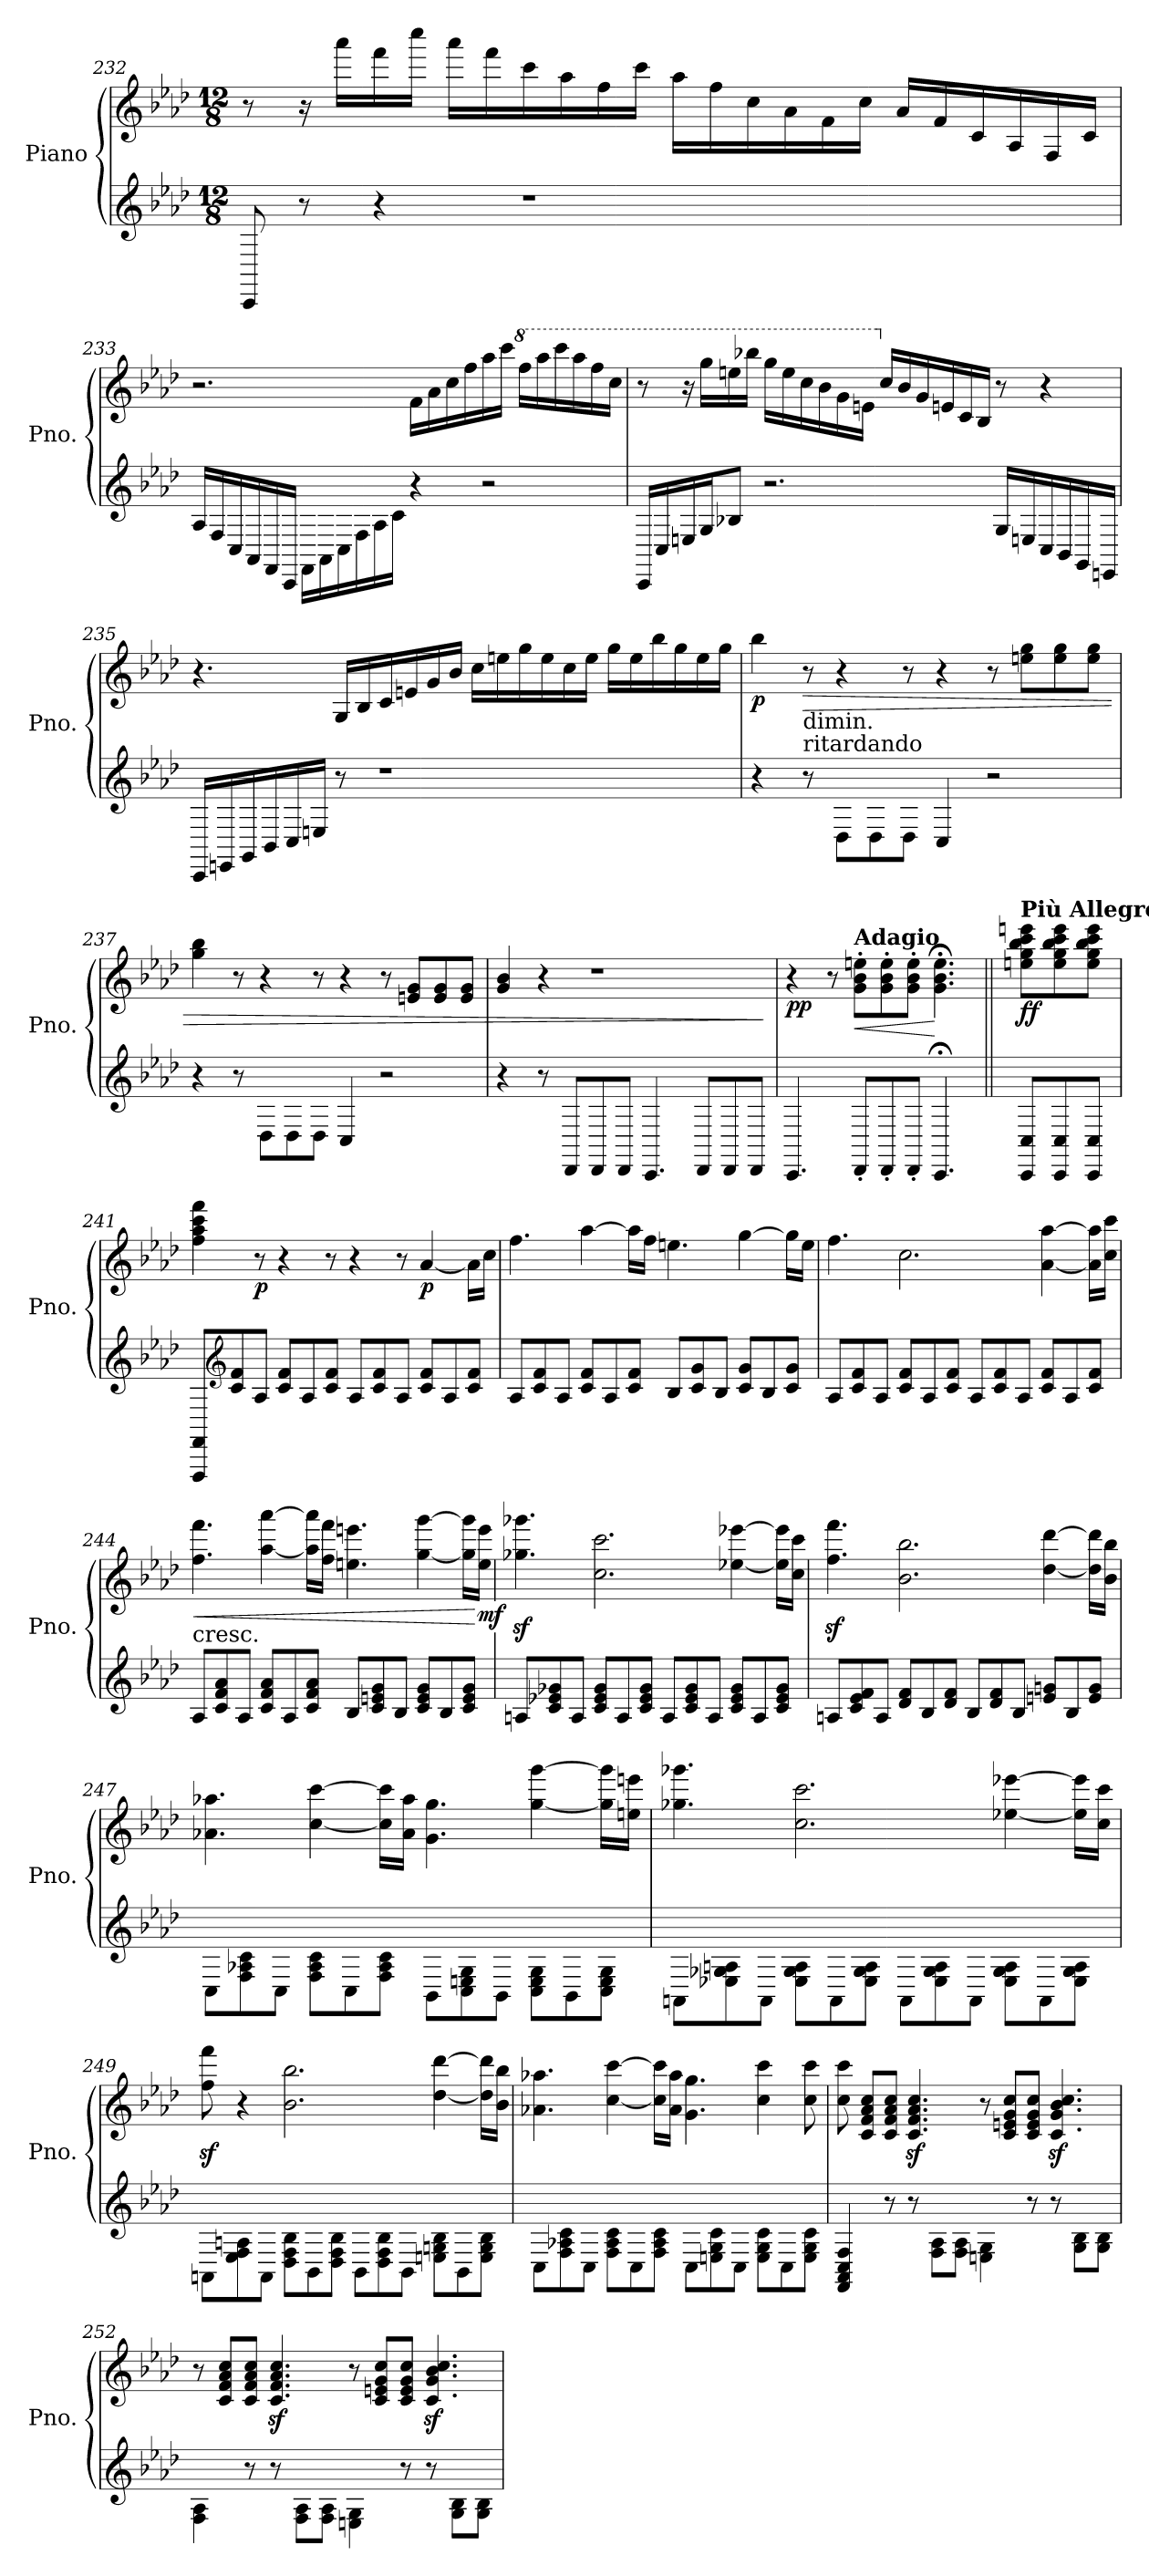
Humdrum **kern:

**kern	**kern	**dynam
*part1	*part1	*part1
*staff2	*staff1	*staff1/2
*I"Piano	*	*
*I'Pno.	*	*
!!LO:PB:g=z
*clefG2	*clefG2	*
*k[b-e-a-d-]	*k[b-e-a-d-]	*
*M12/8	*M12/8	*
=232	=232	=232
8CC/	8r	.
8r	16r	.
.	16aaa-\LL	.
4r	16fff\	.
.	16cccc\JJ	.
.	16aaa-\LL	.
.	16fff\	.
1r	16ccc\	.
.	16aa-\	.
.	16ff\	.
.	16ccc\JJ	.
.	16aa-\LL	.
.	16ff\	.
.	16cc\	.
.	16a-\	.
.	16f\	.
.	16cc\JJ	.
.	16a-/LL	.
.	16f/	.
.	16c/	.
.	16A-/	.
.	16F/	.
.	16c/JJ	.
!!LO:LB:g=z
=233	=233	=233
16A-/LL	2.r	.
16F/	.	.
16C/	.	.
16AA-/	.	.
16FF/	.	.
16CC/JJ	.	.
16FF\LL	.	.
16AA-\	.	.
16C\	.	.
16F\	.	.
16A-\	.	.
16c\JJ	.	.
4r	16f\LL	.
.	16a-\	.
.	16cc\	.
.	16ff\	.
2r	16aa-\	.
.	16ccc\JJ	.
*	*8va	*
.	16fff\LL	.
.	16aaa-\	.
.	16cccc\	.
.	16aaa-\	.
.	16fff\	.
.	16ccc\JJ	.
!!LO:LB:g=z
=234	=234	=234
16CC/LL	8r	.
16C/	.	.
16En/	16r	.
16G/J	16ggg\LL	.
8B-X/J	16eeen\	.
.	16bbb-X\JJ	.
2.r	16ggg\LL	.
.	16eee\	.
.	16ccc\	.
.	16bb-\	.
.	16gg\	.
.	16een\JJ	.
*	*X8va	*
.	16cc/LL	.
.	16b-/	.
.	16g/	.
.	16en/	.
.	16c/	.
.	16B-/JJ	.
16G/LL	8r	.
16En/	.	.
16C/	4r	.
16BB-/	.	.
16GG/	.	.
16EEn/JJ	.	.
!!LO:LB:g=z
=235	=235	=235
16CC/LL	4.r	.
16EEn/	.	.
16GG/	.	.
16BB-/	.	.
16C/	.	.
16En/JJ	.	.
8r	16G/LL	.
.	16B-/	.
1r	16c/	.
.	16en/	.
.	16g/	.
.	16b-/JJ	.
.	16cc\LL	.
.	16een\	.
.	16gg\	.
.	16ee\	.
.	16cc\	.
.	16ee\JJ	.
.	16gg\LL	.
.	16ee\	.
.	16bb-\	.
.	16gg\	.
.	16ee\	.
.	16gg\JJ	.
=236	=236	=236
!	!	!LO:DY:b
4r	4bb-\	p
!	!LO:TX:b:t=dimin.	!
!	!LO:TX:b:t=ritardando	!
!	!	!LO:HP:b
8r	8r	>
8D-\L	4r	.
8D-\	.	.
8D-\J	8r	.
4C/	4r	.
2r	8r	.
.	8een\ 8gg\L	.
.	8ee\ 8gg\	.
.	8ee\ 8gg\J	.
!!LO:LB:g=z
=237	=237	=237
4r	4gg\ 4bb-\	.
8r	8r	.
8D-\L	4r	.
8D-\	.	.
8D-\J	8r	.
4C/	4r	.
2r	8r	.
.	8en/ 8g/L	.
.	8e/ 8g/	.
.	8e/ 8g/J	.
=238	=238	=238
4r	4g/ 4b-/	.
8r	4r	.
8DD-/L	.	.
8DD-/	1r	.
8DD-/J	.	.
4.CC/	.	.
8DD-/L	.	.
8DD-/	.	.
8DD-/J	.	.
.	.	]
=239	=239	=239
!	!	!LO:DY:b
4.CC/	4r	pp
.	8r	.
*	*MM80	*
!	!LO:TX:a:B:t=Adagio	!
!	!	!LO:HP:b
8DD-'/L	8g\' 8b-\' 8een\'L	<
8DD-'/	8g\' 8b-\' 8ee\'	.
8DD-'/J	8g\' 8b-\' 8ee\'J	.
4.CC;</	4.g\;< 4.b-\;< 4.ee\;<	[
=240||	=240||	=240||
*	*MM158	*
!	!LO:TX:a:B:t=Più Allegro	!
!	!	!LO:DY:b
8CC/ 8C/L	8een\ 8gg\ 8bb-\ 8ccc\ 8eeen\L	ff
8CC/ 8C/	8ee\ 8gg\ 8bb-\ 8ccc\ 8eee\	.
8CC/ 8C/J	8ee\ 8gg\ 8bb-\ 8ccc\ 8eee\J	.
!!LO:LB:g=z
=241	=241	=241
8FFF/ 8FF/L	4ff\ 4aa-\ 4ccc\ 4fff\	.
*clefG2	*	*
8c/ 8f/	.	.
!	!	!LO:DY:b
8A-/J	8r	p
8c/ 8f/L	4r	.
8A-/	.	.
8c/ 8f/J	8r	.
8A-/L	4r	.
8c/ 8f/	.	.
8A-/J	8r	.
!	!	!LO:DY:b
8c/ 8f/L	[4a-/	p
8A-/	.	.
8c/ 8f/J	16a-\LL]	.
.	16cc\JJ	.
=242	=242	=242
8A-/L	4.ff\	.
8c/ 8f/	.	.
8A-/J	.	.
8c/ 8f/L	[4aa-\	.
8A-/	.	.
8c/ 8f/J	16aa-\LL]	.
.	16ff\JJ	.
8B-/L	4.een\	.
8c/ 8g/	.	.
8B-/J	.	.
8c/ 8g/L	[4gg\	.
8B-/	.	.
8c/ 8g/J	16gg\LL]	.
.	16ee\JJ	.
!!LO:PB:g=z
=243	=243	=243
8A-/L	4.ff\	.
8c/ 8f/	.	.
8A-/J	.	.
8c/ 8f/L	2.cc\	.
8A-/	.	.
8c/ 8f/J	.	.
8A-/L	.	.
8c/ 8f/	.	.
8A-/J	.	.
8c/ 8f/L	[4a-\ [4aa-\	.
8A-/	.	.
8c/ 8f/J	16a-\] 16aa-\]LL	.
.	16cc\ 16ccc\JJ	.
=244	=244	=244
!	!LO:TX:b:t=cresc.	!
!	!	!LO:HP:b
8A-/L	4.ff\ 4.fff\	<
8c/ 8f/ 8a-/	.	.
8A-/J	.	.
8c/ 8f/ 8a-/L	[4aa-\ [4aaa-\	.
8A-/	.	.
8c/ 8f/ 8a-/J	16aa-\] 16aaa-\]LL	.
.	16ff\ 16fff\JJ	.
8B-/L	4.een\ 4.eeen\	.
8c/ 8en/ 8g/	.	.
8B-/J	.	.
8c/ 8e/ 8g/L	[4gg\ [4ggg\	.
8B-/	.	.
8c/ 8e/ 8g/J	16gg\] 16ggg\]LL	.
!	!	!LO:DY:n=1:b
.	16ee\ 16eee\JJ	[ mf
!!LO:LB:g=z
=245	=245	=245
8An/L	4.gg-X\z< 4.ggg-X\z<	.
8c/ 8e-X/ 8g-X/	.	.
8A/J	.	.
8c/ 8e-/ 8g-/L	2.cc\ 2.ccc\	.
8A/	.	.
8c/ 8e-/ 8g-/J	.	.
8A/L	.	.
8c/ 8e-/ 8g-/	.	.
8A/J	.	.
8c/ 8e-/ 8g-/L	[4ee-X\ [4eee-X\	.
8A/	.	.
8c/ 8e-/ 8g-/J	16ee-\] 16eee-\]LL	.
.	16cc\ 16ccc\JJ	.
=246	=246	=246
8An/L	4.ff\z< 4.fff\z<	.
8c/ 8e-/ 8f/	.	.
8A/J	.	.
8d-/ 8f/L	2.b-\ 2.bb-\	.
8B-/	.	.
8d-/ 8f/J	.	.
8B-/L	.	.
8d-/ 8f/	.	.
8B-/J	.	.
8en/ 8gn/L	[4dd-\ [4ddd-\	.
8B-/	.	.
8e/ 8g/J	16dd-\] 16ddd-\]LL	.
.	16b-\ 16bb-\JJ	.
!!LO:LB:g=z
=247	=247	=247
8C\L	4.a-X\ 4.aa-X\	.
8F\ 8A-X\ 8c\	.	.
8C\J	.	.
8F\ 8A-\ 8c\L	[4cc\ [4ccc\	.
8C\	.	.
8F\ 8A-\ 8c\J	16cc\] 16ccc\]LL	.
.	16a-\ 16aa-\JJ	.
8BB-\L	4.g\ 4.gg\	.
8C\ 8En\ 8G\	.	.
8BB-\J	.	.
8C\ 8E\ 8G\L	[4gg\ [4ggg\	.
8BB-\	.	.
8C\ 8E\ 8G\J	16gg\] 16ggg\]LL	.
.	16een\ 16eeen\JJ	.
=248	=248	=248
8AAn\L	4.gg-X\ 4.ggg-X\	.
8E-X\ 8G-X\ 8An\	.	.
8AA\J	.	.
8E-\ 8G-\ 8A\L	2.cc\ 2.ccc\	.
8AA\	.	.
8E-\ 8G-\ 8A\J	.	.
8AA\L	.	.
8E-\ 8G-\ 8A\	.	.
8AA\J	.	.
8E-\ 8G-\ 8A\L	[4ee-X\ [4eee-X\	.
8AA\	.	.
8E-\ 8G-\ 8A\J	16ee-\] 16eee-\]LL	.
.	16cc\ 16ccc\JJ	.
!!LO:LB:g=z
=249	=249	=249
8AAn\L	8ff\z< 8fff\z<	.
8E-\ 8F\ 8An\	4r	.
8AA\J	.	.
8D-\ 8F\ 8B-\L	2.b-\ 2.bb-\	.
8BB-\	.	.
8D-\ 8F\ 8B-\J	.	.
8BB-\L	.	.
8D-\ 8F\ 8B-\	.	.
8BB-\J	.	.
8En\ 8Gn\ 8B-\L	[4dd-\ [4ddd-\	.
8BB-\	.	.
8E\ 8G\ 8B-\J	16dd-\] 16ddd-\]LL	.
.	16b-\ 16bb-\JJ	.
=250	=250	=250
8C\L	4.a-X\ 4.aa-X\	.
8F\ 8A-X\ 8c\	.	.
8C\J	.	.
8F\ 8A-\ 8c\L	[4cc\ [4ccc\	.
8C\	.	.
8F\ 8A-\ 8c\J	16cc\] 16ccc\]LL	.
.	16a-\ 16aa-\JJ	.
8C\L	4.g\ 4.gg\	.
8En\ 8G\ 8c\	.	.
8C\J	.	.
8E\ 8G\ 8c\L	4cc\ 4ccc\	.
8C\	.	.
8E\ 8G\ 8c\J	8cc\ 8ccc\	.
!!LO:LB:g=z
=251	=251	=251
4FF/ 4AA-/ 4C/ 4F/	8cc\ 8ccc\	.
.	8c/ 8f/ 8a-/ 8cc/L	.
8r	8c/ 8f/ 8a-/ 8cc/J	.
8r	4.c/z< 4.f/z< 4.a-/z< 4.cc/z<	.
8F\ 8A-\L	.	.
8F\ 8A-\J	.	.
4En\ 4G\	8r	.
.	8c/ 8en/ 8g/ 8cc/L	.
8r	8c/ 8e/ 8g/ 8cc/J	.
8r	4.c/z< 4.g/z< 4.b-/z< 4.cc/z<	.
8G\ 8B-\L	.	.
8G\ 8B-\J	.	.
=252	=252	=252
4F\ 4A-\	8r	.
.	8c/ 8f/ 8a-/ 8cc/L	.
8r	8c/ 8f/ 8a-/ 8cc/J	.
8r	4.c/z< 4.f/z< 4.a-/z< 4.cc/z<	.
8F\ 8A-\L	.	.
8F\ 8A-\J	.	.
4En\ 4G\	8r	.
.	8c/ 8en/ 8g/ 8cc/L	.
8r	8c/ 8e/ 8g/ 8cc/J	.
8r	4.c/z< 4.g/z< 4.b-/z< 4.cc/z<	.
8G\ 8B-\L	.	.
8G\ 8B-\J	.	.
=	=	=
*-	*-	*-
